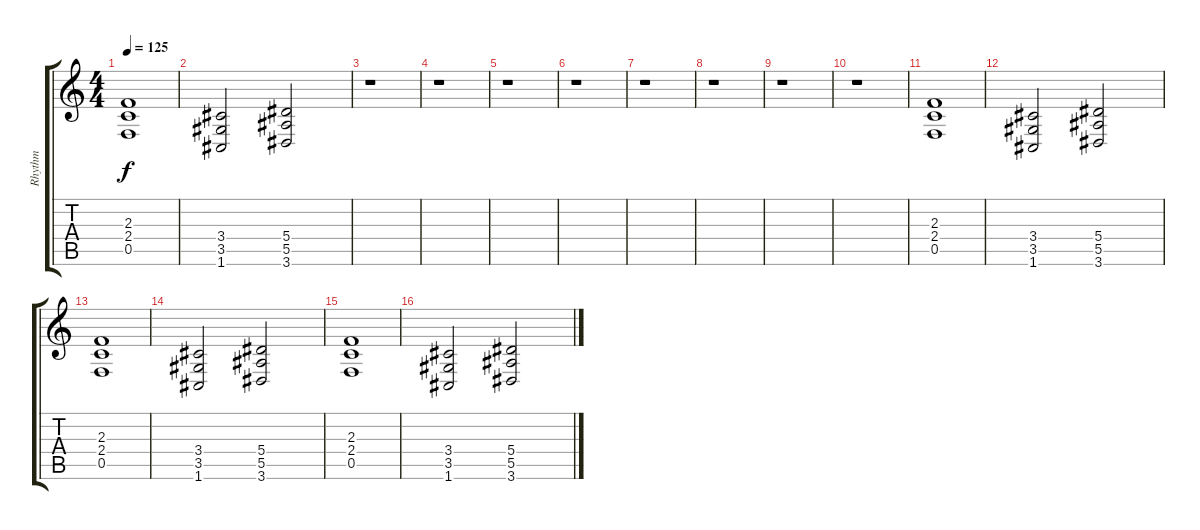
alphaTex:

\track ("Rhythm" "Rhythm") {instrument distortionguitar}
\staff {score tabs}
\tuning (C4 G3 Eb3 Bb2 F2 C2) {hide}
\ts (4 4)
\tempo 125
\clef g2
\ks c
(2.3 2.4 0.5).1{dy f} |
(3.4 3.5 1.6).2 (5.4 5.5 3.6).2 |
r.1 |
r.1 |
r.1 |
r.1 |
r.1 |
r.1 |
r.1 |
r.1 |
(2.3 2.4 0.5).1 |
(3.4 3.5 1.6).2 (5.4 5.5 3.6).2 |
(2.3 2.4 0.5).1 |
(3.4 3.5 1.6).2 (5.4 5.5 3.6).2 |
(2.3 2.4 0.5).1 |
(3.4 3.5 1.6).2 (5.4 5.5 3.6).2
